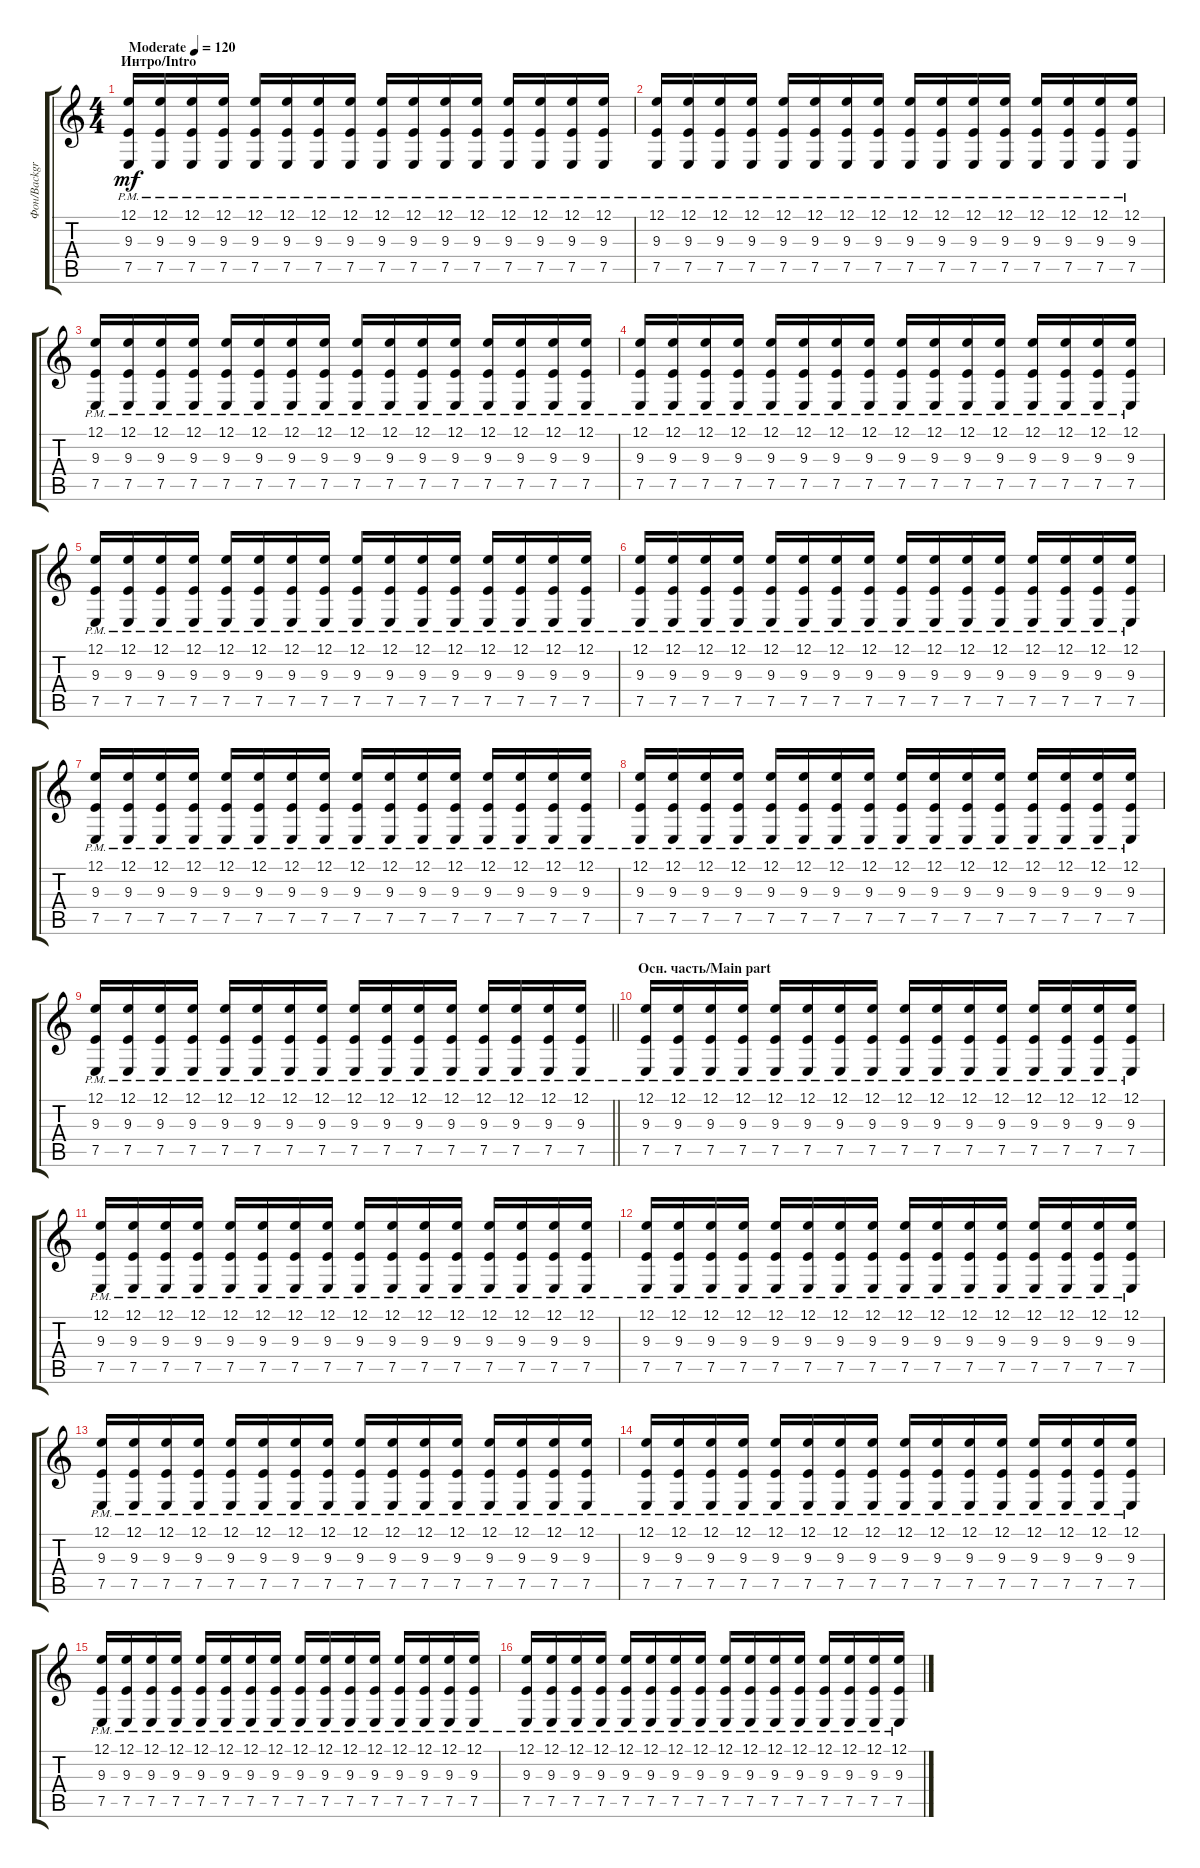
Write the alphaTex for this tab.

\track ("Фон/Background" "Фон/Backgr") {instrument fx4atmosphere}
\staff {score tabs}
\tuning (E4 B3 G3 D3 A2 E2) {hide}
\ts (4 4)
\section ("" "Интро/Intro")
\tempo (120 "Moderate")
\clef g2
\ks c
(12.1{pm} 9.3{pm} 7.5{pm}).16{dy mf instrument fx4atmosphere} (12.1{pm} 9.3{pm} 7.5{pm}).16 (12.1{pm} 9.3{pm} 7.5{pm}).16 (12.1{pm} 9.3{pm} 7.5{pm}).16 (12.1{pm} 9.3{pm} 7.5{pm}).16 (12.1{pm} 9.3{pm} 7.5{pm}).16 (12.1{pm} 9.3{pm} 7.5{pm}).16 (12.1{pm} 9.3{pm} 7.5{pm}).16 (12.1{pm} 9.3{pm} 7.5{pm}).16 (12.1{pm} 9.3{pm} 7.5{pm}).16 (12.1{pm} 9.3{pm} 7.5{pm}).16 (12.1{pm} 9.3{pm} 7.5{pm}).16 (12.1{pm} 9.3{pm} 7.5{pm}).16 (12.1{pm} 9.3{pm} 7.5{pm}).16 (12.1{pm} 9.3{pm} 7.5{pm}).16 (12.1{pm} 9.3{pm} 7.5{pm}).16 |
(12.1{pm} 9.3{pm} 7.5{pm}).16 (12.1{pm} 9.3{pm} 7.5{pm}).16 (12.1{pm} 9.3{pm} 7.5{pm}).16 (12.1{pm} 9.3{pm} 7.5{pm}).16 (12.1{pm} 9.3{pm} 7.5{pm}).16 (12.1{pm} 9.3{pm} 7.5{pm}).16 (12.1{pm} 9.3{pm} 7.5{pm}).16 (12.1{pm} 9.3{pm} 7.5{pm}).16 (12.1{pm} 9.3{pm} 7.5{pm}).16 (12.1{pm} 9.3{pm} 7.5{pm}).16 (12.1{pm} 9.3{pm} 7.5{pm}).16 (12.1{pm} 9.3{pm} 7.5{pm}).16 (12.1{pm} 9.3{pm} 7.5{pm}).16 (12.1{pm} 9.3{pm} 7.5{pm}).16 (12.1{pm} 9.3{pm} 7.5{pm}).16 (12.1{pm} 9.3{pm} 7.5{pm}).16 |
(12.1{pm} 9.3{pm} 7.5{pm}).16 (12.1{pm} 9.3{pm} 7.5{pm}).16 (12.1{pm} 9.3{pm} 7.5{pm}).16 (12.1{pm} 9.3{pm} 7.5{pm}).16 (12.1{pm} 9.3{pm} 7.5{pm}).16 (12.1{pm} 9.3{pm} 7.5{pm}).16 (12.1{pm} 9.3{pm} 7.5{pm}).16 (12.1{pm} 9.3{pm} 7.5{pm}).16 (12.1{pm} 9.3{pm} 7.5{pm}).16 (12.1{pm} 9.3{pm} 7.5{pm}).16 (12.1{pm} 9.3{pm} 7.5{pm}).16 (12.1{pm} 9.3{pm} 7.5{pm}).16 (12.1{pm} 9.3{pm} 7.5{pm}).16 (12.1{pm} 9.3{pm} 7.5{pm}).16 (12.1{pm} 9.3{pm} 7.5{pm}).16 (12.1{pm} 9.3{pm} 7.5{pm}).16 |
(12.1{pm} 9.3{pm} 7.5{pm}).16 (12.1{pm} 9.3{pm} 7.5{pm}).16 (12.1{pm} 9.3{pm} 7.5{pm}).16 (12.1{pm} 9.3{pm} 7.5{pm}).16 (12.1{pm} 9.3{pm} 7.5{pm}).16 (12.1{pm} 9.3{pm} 7.5{pm}).16 (12.1{pm} 9.3{pm} 7.5{pm}).16 (12.1{pm} 9.3{pm} 7.5{pm}).16 (12.1{pm} 9.3{pm} 7.5{pm}).16 (12.1{pm} 9.3{pm} 7.5{pm}).16 (12.1{pm} 9.3{pm} 7.5{pm}).16 (12.1{pm} 9.3{pm} 7.5{pm}).16 (12.1{pm} 9.3{pm} 7.5{pm}).16 (12.1{pm} 9.3{pm} 7.5{pm}).16 (12.1{pm} 9.3{pm} 7.5{pm}).16 (12.1{pm} 9.3{pm} 7.5{pm}).16 |
(12.1{pm} 9.3{pm} 7.5{pm}).16 (12.1{pm} 9.3{pm} 7.5{pm}).16 (12.1{pm} 9.3{pm} 7.5{pm}).16 (12.1{pm} 9.3{pm} 7.5{pm}).16 (12.1{pm} 9.3{pm} 7.5{pm}).16 (12.1{pm} 9.3{pm} 7.5{pm}).16 (12.1{pm} 9.3{pm} 7.5{pm}).16 (12.1{pm} 9.3{pm} 7.5{pm}).16 (12.1{pm} 9.3{pm} 7.5{pm}).16 (12.1{pm} 9.3{pm} 7.5{pm}).16 (12.1{pm} 9.3{pm} 7.5{pm}).16 (12.1{pm} 9.3{pm} 7.5{pm}).16 (12.1{pm} 9.3{pm} 7.5{pm}).16 (12.1{pm} 9.3{pm} 7.5{pm}).16 (12.1{pm} 9.3{pm} 7.5{pm}).16 (12.1{pm} 9.3{pm} 7.5{pm}).16 |
(12.1{pm} 9.3{pm} 7.5{pm}).16 (12.1{pm} 9.3{pm} 7.5{pm}).16 (12.1{pm} 9.3{pm} 7.5{pm}).16 (12.1{pm} 9.3{pm} 7.5{pm}).16 (12.1{pm} 9.3{pm} 7.5{pm}).16 (12.1{pm} 9.3{pm} 7.5{pm}).16 (12.1{pm} 9.3{pm} 7.5{pm}).16 (12.1{pm} 9.3{pm} 7.5{pm}).16 (12.1{pm} 9.3{pm} 7.5{pm}).16 (12.1{pm} 9.3{pm} 7.5{pm}).16 (12.1{pm} 9.3{pm} 7.5{pm}).16 (12.1{pm} 9.3{pm} 7.5{pm}).16 (12.1{pm} 9.3{pm} 7.5{pm}).16 (12.1{pm} 9.3{pm} 7.5{pm}).16 (12.1{pm} 9.3{pm} 7.5{pm}).16 (12.1{pm} 9.3{pm} 7.5{pm}).16 |
(12.1{pm} 9.3{pm} 7.5{pm}).16 (12.1{pm} 9.3{pm} 7.5{pm}).16 (12.1{pm} 9.3{pm} 7.5{pm}).16 (12.1{pm} 9.3{pm} 7.5{pm}).16 (12.1{pm} 9.3{pm} 7.5{pm}).16 (12.1{pm} 9.3{pm} 7.5{pm}).16 (12.1{pm} 9.3{pm} 7.5{pm}).16 (12.1{pm} 9.3{pm} 7.5{pm}).16 (12.1{pm} 9.3{pm} 7.5{pm}).16 (12.1{pm} 9.3{pm} 7.5{pm}).16 (12.1{pm} 9.3{pm} 7.5{pm}).16 (12.1{pm} 9.3{pm} 7.5{pm}).16 (12.1{pm} 9.3{pm} 7.5{pm}).16 (12.1{pm} 9.3{pm} 7.5{pm}).16 (12.1{pm} 9.3{pm} 7.5{pm}).16 (12.1{pm} 9.3{pm} 7.5{pm}).16 |
(12.1{pm} 9.3{pm} 7.5{pm}).16 (12.1{pm} 9.3{pm} 7.5{pm}).16 (12.1{pm} 9.3{pm} 7.5{pm}).16 (12.1{pm} 9.3{pm} 7.5{pm}).16 (12.1{pm} 9.3{pm} 7.5{pm}).16 (12.1{pm} 9.3{pm} 7.5{pm}).16 (12.1{pm} 9.3{pm} 7.5{pm}).16 (12.1{pm} 9.3{pm} 7.5{pm}).16 (12.1{pm} 9.3{pm} 7.5{pm}).16 (12.1{pm} 9.3{pm} 7.5{pm}).16 (12.1{pm} 9.3{pm} 7.5{pm}).16 (12.1{pm} 9.3{pm} 7.5{pm}).16 (12.1{pm} 9.3{pm} 7.5{pm}).16 (12.1{pm} 9.3{pm} 7.5{pm}).16 (12.1{pm} 9.3{pm} 7.5{pm}).16 (12.1{pm} 9.3{pm} 7.5{pm}).16 |
\barLineRight lightlight
(12.1{pm} 9.3{pm} 7.5{pm}).16 (12.1{pm} 9.3{pm} 7.5{pm}).16 (12.1{pm} 9.3{pm} 7.5{pm}).16 (12.1{pm} 9.3{pm} 7.5{pm}).16 (12.1{pm} 9.3{pm} 7.5{pm}).16 (12.1{pm} 9.3{pm} 7.5{pm}).16 (12.1{pm} 9.3{pm} 7.5{pm}).16 (12.1{pm} 9.3{pm} 7.5{pm}).16 (12.1{pm} 9.3{pm} 7.5{pm}).16 (12.1{pm} 9.3{pm} 7.5{pm}).16 (12.1{pm} 9.3{pm} 7.5{pm}).16 (12.1{pm} 9.3{pm} 7.5{pm}).16 (12.1{pm} 9.3{pm} 7.5{pm}).16 (12.1{pm} 9.3{pm} 7.5{pm}).16 (12.1{pm} 9.3{pm} 7.5{pm}).16 (12.1{pm} 9.3{pm} 7.5{pm}).16 |
\section ("" "Осн. часть/Main part")
(12.1{pm} 9.3{pm} 7.5{pm}).16{volume 5} (12.1{pm} 9.3{pm} 7.5{pm}).16 (12.1{pm} 9.3{pm} 7.5{pm}).16 (12.1{pm} 9.3{pm} 7.5{pm}).16 (12.1{pm} 9.3{pm} 7.5{pm}).16 (12.1{pm} 9.3{pm} 7.5{pm}).16 (12.1{pm} 9.3{pm} 7.5{pm}).16 (12.1{pm} 9.3{pm} 7.5{pm}).16 (12.1{pm} 9.3{pm} 7.5{pm}).16 (12.1{pm} 9.3{pm} 7.5{pm}).16 (12.1{pm} 9.3{pm} 7.5{pm}).16 (12.1{pm} 9.3{pm} 7.5{pm}).16 (12.1{pm} 9.3{pm} 7.5{pm}).16 (12.1{pm} 9.3{pm} 7.5{pm}).16 (12.1{pm} 9.3{pm} 7.5{pm}).16 (12.1{pm} 9.3{pm} 7.5{pm}).16 |
(12.1{pm} 9.3{pm} 7.5{pm}).16 (12.1{pm} 9.3{pm} 7.5{pm}).16 (12.1{pm} 9.3{pm} 7.5{pm}).16 (12.1{pm} 9.3{pm} 7.5{pm}).16 (12.1{pm} 9.3{pm} 7.5{pm}).16 (12.1{pm} 9.3{pm} 7.5{pm}).16 (12.1{pm} 9.3{pm} 7.5{pm}).16 (12.1{pm} 9.3{pm} 7.5{pm}).16 (12.1{pm} 9.3{pm} 7.5{pm}).16 (12.1{pm} 9.3{pm} 7.5{pm}).16 (12.1{pm} 9.3{pm} 7.5{pm}).16 (12.1{pm} 9.3{pm} 7.5{pm}).16 (12.1{pm} 9.3{pm} 7.5{pm}).16 (12.1{pm} 9.3{pm} 7.5{pm}).16 (12.1{pm} 9.3{pm} 7.5{pm}).16 (12.1{pm} 9.3{pm} 7.5{pm}).16 |
(12.1{pm} 9.3{pm} 7.5{pm}).16 (12.1{pm} 9.3{pm} 7.5{pm}).16 (12.1{pm} 9.3{pm} 7.5{pm}).16 (12.1{pm} 9.3{pm} 7.5{pm}).16 (12.1{pm} 9.3{pm} 7.5{pm}).16 (12.1{pm} 9.3{pm} 7.5{pm}).16 (12.1{pm} 9.3{pm} 7.5{pm}).16 (12.1{pm} 9.3{pm} 7.5{pm}).16 (12.1{pm} 9.3{pm} 7.5{pm}).16 (12.1{pm} 9.3{pm} 7.5{pm}).16 (12.1{pm} 9.3{pm} 7.5{pm}).16 (12.1{pm} 9.3{pm} 7.5{pm}).16 (12.1{pm} 9.3{pm} 7.5{pm}).16 (12.1{pm} 9.3{pm} 7.5{pm}).16 (12.1{pm} 9.3{pm} 7.5{pm}).16 (12.1{pm} 9.3{pm} 7.5{pm}).16 |
(12.1{pm} 9.3{pm} 7.5{pm}).16 (12.1{pm} 9.3{pm} 7.5{pm}).16 (12.1{pm} 9.3{pm} 7.5{pm}).16 (12.1{pm} 9.3{pm} 7.5{pm}).16 (12.1{pm} 9.3{pm} 7.5{pm}).16 (12.1{pm} 9.3{pm} 7.5{pm}).16 (12.1{pm} 9.3{pm} 7.5{pm}).16 (12.1{pm} 9.3{pm} 7.5{pm}).16 (12.1{pm} 9.3{pm} 7.5{pm}).16 (12.1{pm} 9.3{pm} 7.5{pm}).16 (12.1{pm} 9.3{pm} 7.5{pm}).16 (12.1{pm} 9.3{pm} 7.5{pm}).16 (12.1{pm} 9.3{pm} 7.5{pm}).16 (12.1{pm} 9.3{pm} 7.5{pm}).16 (12.1{pm} 9.3{pm} 7.5{pm}).16 (12.1{pm} 9.3{pm} 7.5{pm}).16 |
(12.1{pm} 9.3{pm} 7.5{pm}).16 (12.1{pm} 9.3{pm} 7.5{pm}).16 (12.1{pm} 9.3{pm} 7.5{pm}).16 (12.1{pm} 9.3{pm} 7.5{pm}).16 (12.1{pm} 9.3{pm} 7.5{pm}).16 (12.1{pm} 9.3{pm} 7.5{pm}).16 (12.1{pm} 9.3{pm} 7.5{pm}).16 (12.1{pm} 9.3{pm} 7.5{pm}).16 (12.1{pm} 9.3{pm} 7.5{pm}).16 (12.1{pm} 9.3{pm} 7.5{pm}).16 (12.1{pm} 9.3{pm} 7.5{pm}).16 (12.1{pm} 9.3{pm} 7.5{pm}).16 (12.1{pm} 9.3{pm} 7.5{pm}).16 (12.1{pm} 9.3{pm} 7.5{pm}).16 (12.1{pm} 9.3{pm} 7.5{pm}).16 (12.1{pm} 9.3{pm} 7.5{pm}).16 |
(12.1{pm} 9.3{pm} 7.5{pm}).16 (12.1{pm} 9.3{pm} 7.5{pm}).16 (12.1{pm} 9.3{pm} 7.5{pm}).16 (12.1{pm} 9.3{pm} 7.5{pm}).16 (12.1{pm} 9.3{pm} 7.5{pm}).16 (12.1{pm} 9.3{pm} 7.5{pm}).16 (12.1{pm} 9.3{pm} 7.5{pm}).16 (12.1{pm} 9.3{pm} 7.5{pm}).16 (12.1{pm} 9.3{pm} 7.5{pm}).16 (12.1{pm} 9.3{pm} 7.5{pm}).16 (12.1{pm} 9.3{pm} 7.5{pm}).16 (12.1{pm} 9.3{pm} 7.5{pm}).16 (12.1{pm} 9.3{pm} 7.5{pm}).16 (12.1{pm} 9.3{pm} 7.5{pm}).16 (12.1{pm} 9.3{pm} 7.5{pm}).16 (12.1{pm} 9.3{pm} 7.5{pm}).16 |
(12.1{pm} 9.3{pm} 7.5{pm}).16 (12.1{pm} 9.3{pm} 7.5{pm}).16 (12.1{pm} 9.3{pm} 7.5{pm}).16 (12.1{pm} 9.3{pm} 7.5{pm}).16 (12.1{pm} 9.3{pm} 7.5{pm}).16 (12.1{pm} 9.3{pm} 7.5{pm}).16 (12.1{pm} 9.3{pm} 7.5{pm}).16 (12.1{pm} 9.3{pm} 7.5{pm}).16 (12.1{pm} 9.3{pm} 7.5{pm}).16 (12.1{pm} 9.3{pm} 7.5{pm}).16 (12.1{pm} 9.3{pm} 7.5{pm}).16 (12.1{pm} 9.3{pm} 7.5{pm}).16 (12.1{pm} 9.3{pm} 7.5{pm}).16 (12.1{pm} 9.3{pm} 7.5{pm}).16 (12.1{pm} 9.3{pm} 7.5{pm}).16 (12.1{pm} 9.3{pm} 7.5{pm}).16
